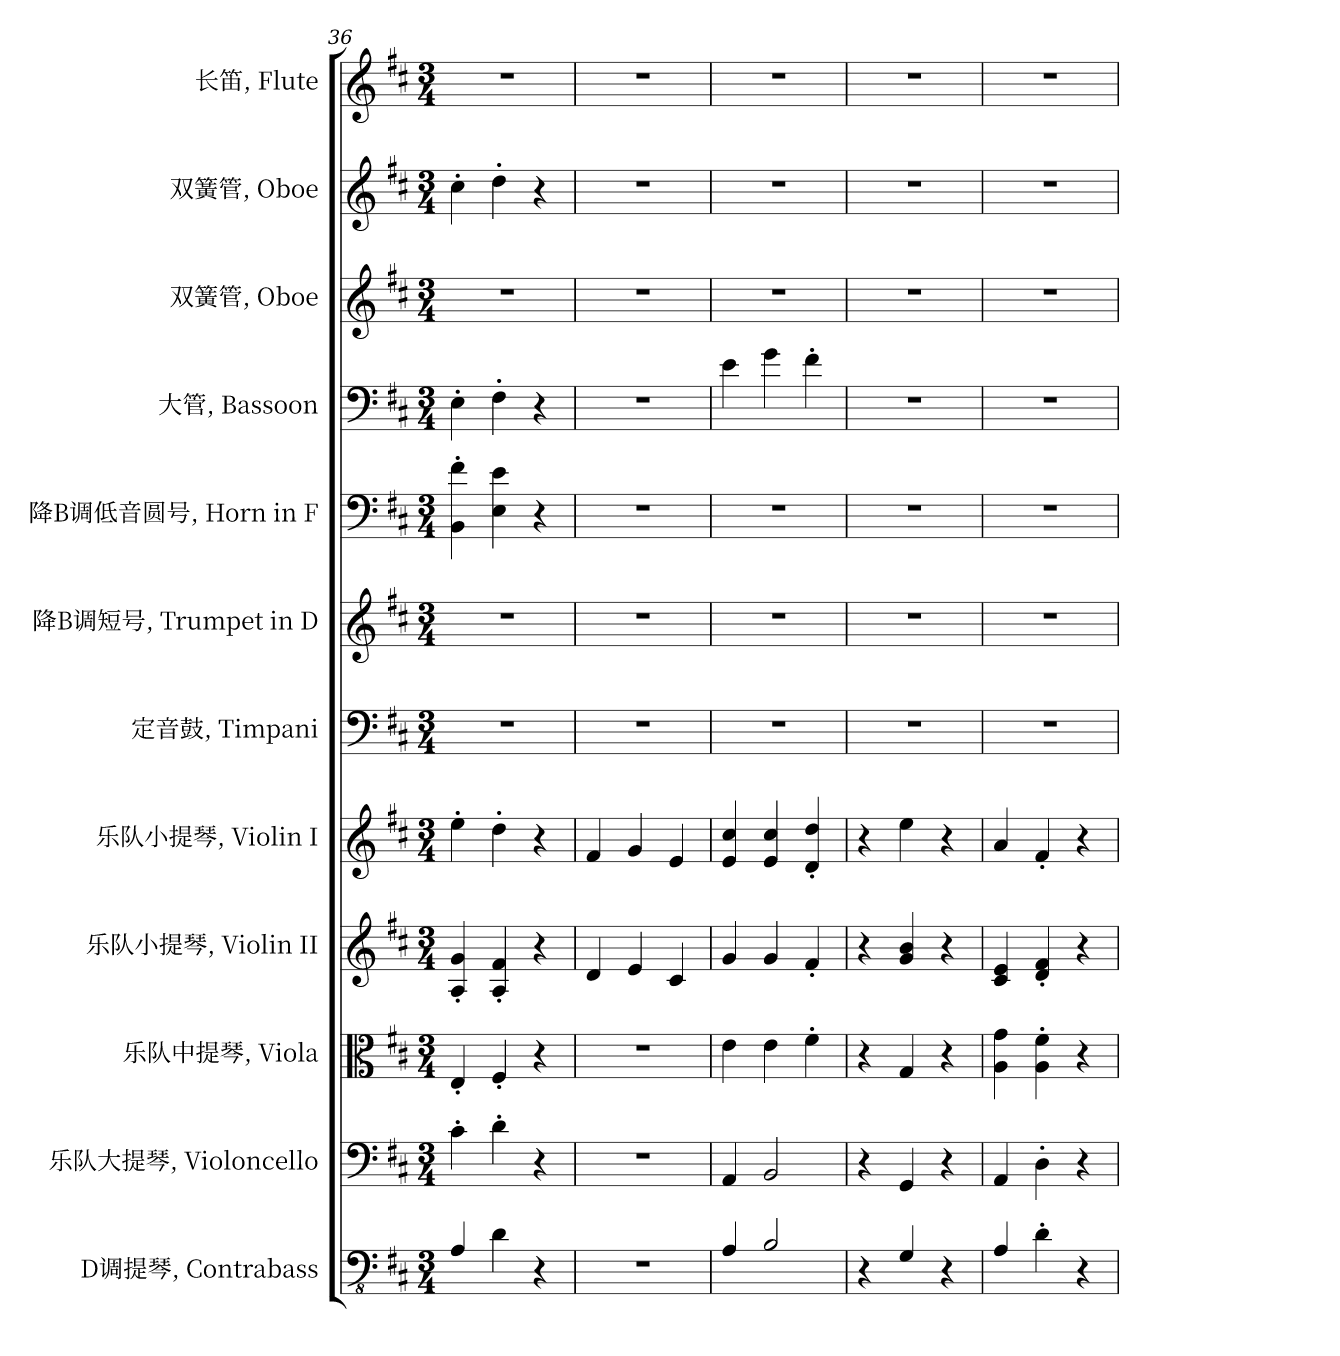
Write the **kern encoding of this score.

**kern	**kern	**kern	**kern	**kern	**kern	**kern	**kern	**kern	**kern	**kern	**kern
*part12	*part11	*part10	*part9	*part8	*part7	*part6	*part5	*part4	*part3	*part2	*part1
*staff12	*staff11	*staff10	*staff9	*staff8	*staff7	*staff6	*staff5	*staff4	*staff3	*staff2	*staff1
*I"D调提琴, Contrabass	*I"乐队大提琴, Violoncello	*I"乐队中提琴, Viola	*I"乐队小提琴, Violin II	*I"乐队小提琴, Violin I	*I"定音鼓, Timpani	*I"降B调短号, Trumpet in D	*I"降B调低音圆号, Horn in F	*I"大管, Bassoon	*I"双簧管, Oboe	*I"双簧管, Oboe	*I"长笛, Flute
*	*	*	*	*	*I'Timp.	*	*	*I'Bsn.	*I'Ob.	*I'Ob.	*I'Fl.
*clefFv4	*clefF4	*clefC3	*clefG2	*clefG2	*clefF4	*clefG2	*clefF4	*clefF4	*clefG2	*clefG2	*clefG2
*ITrd7c12	*	*	*	*	*	*ITrd1c2	*ITrd1c2	*	*	*	*
*k[f#c#]	*k[f#c#]	*k[f#c#]	*k[f#c#]	*k[f#c#]	*k[f#c#]	*k[]	*k[]	*k[f#c#]	*k[f#c#]	*k[f#c#]	*k[f#c#]
*M3/4	*M3/4	*M3/4	*M3/4	*M3/4	*M3/4	*M3/4	*M3/4	*M3/4	*M3/4	*M3/4	*M3/4
=36	=36	=36	=36	=36	=36	=36	=36	=36	=36	=36	=36
4AAA/	4c#'\	4E'/	4A/' 4g/'	4ee'\	2.r	2.r	4AA\' 4e\'	4E'\	2.r	4cc#'\	2.r
4DD\	4d'\	4F#'/	4A/' 4f#/'	4dd'\	.	.	4D\ 4d\	4F#'\	.	4dd'\	.
4r	4r	4r	4r	4r	.	.	4r	4r	.	4r	.
!!LO:PB:g=z
=37	=37	=37	=37	=37	=37	=37	=37	=37	=37	=37	=37
2.r	2.r	2.r	4d/	4f#/	2.r	2.r	2.r	2.r	2.r	2.r	2.r
.	.	.	4e/	4g/	.	.	.	.	.	.	.
.	.	.	4c#/	4e/	.	.	.	.	.	.	.
=38	=38	=38	=38	=38	=38	=38	=38	=38	=38	=38	=38
4AAA/	4AA/	4e\	4g/	4e/ 4cc#/	2.r	2.r	2.r	4e\	2.r	2.r	2.r
2BBB/	2BB/	4e\	4g/	4e/ 4cc#/	.	.	.	4g\	.	.	.
.	.	4f#'\	4f#'/	4d/' 4dd/'	.	.	.	4f#'\	.	.	.
=39	=39	=39	=39	=39	=39	=39	=39	=39	=39	=39	=39
4r	4r	4r	4r	4r	2.r	2.r	2.r	2.r	2.r	2.r	2.r
4GGG/	4GG/	4G/	4g/ 4b/	4ee\	.	.	.	.	.	.	.
4r	4r	4r	4r	4r	.	.	.	.	.	.	.
=40	=40	=40	=40	=40	=40	=40	=40	=40	=40	=40	=40
4AAA/	4AA/	4A\ 4g\	4c#/ 4e/	4a/	2.r	2.r	2.r	2.r	2.r	2.r	2.r
4DD'\	4D'\	4A\' 4f#\'	4d/' 4f#/'	4f#'/	.	.	.	.	.	.	.
4r	4r	4r	4r	4r	.	.	.	.	.	.	.
=	=	=	=	=	=	=	=	=	=	=	=
*-	*-	*-	*-	*-	*-	*-	*-	*-	*-	*-	*-
